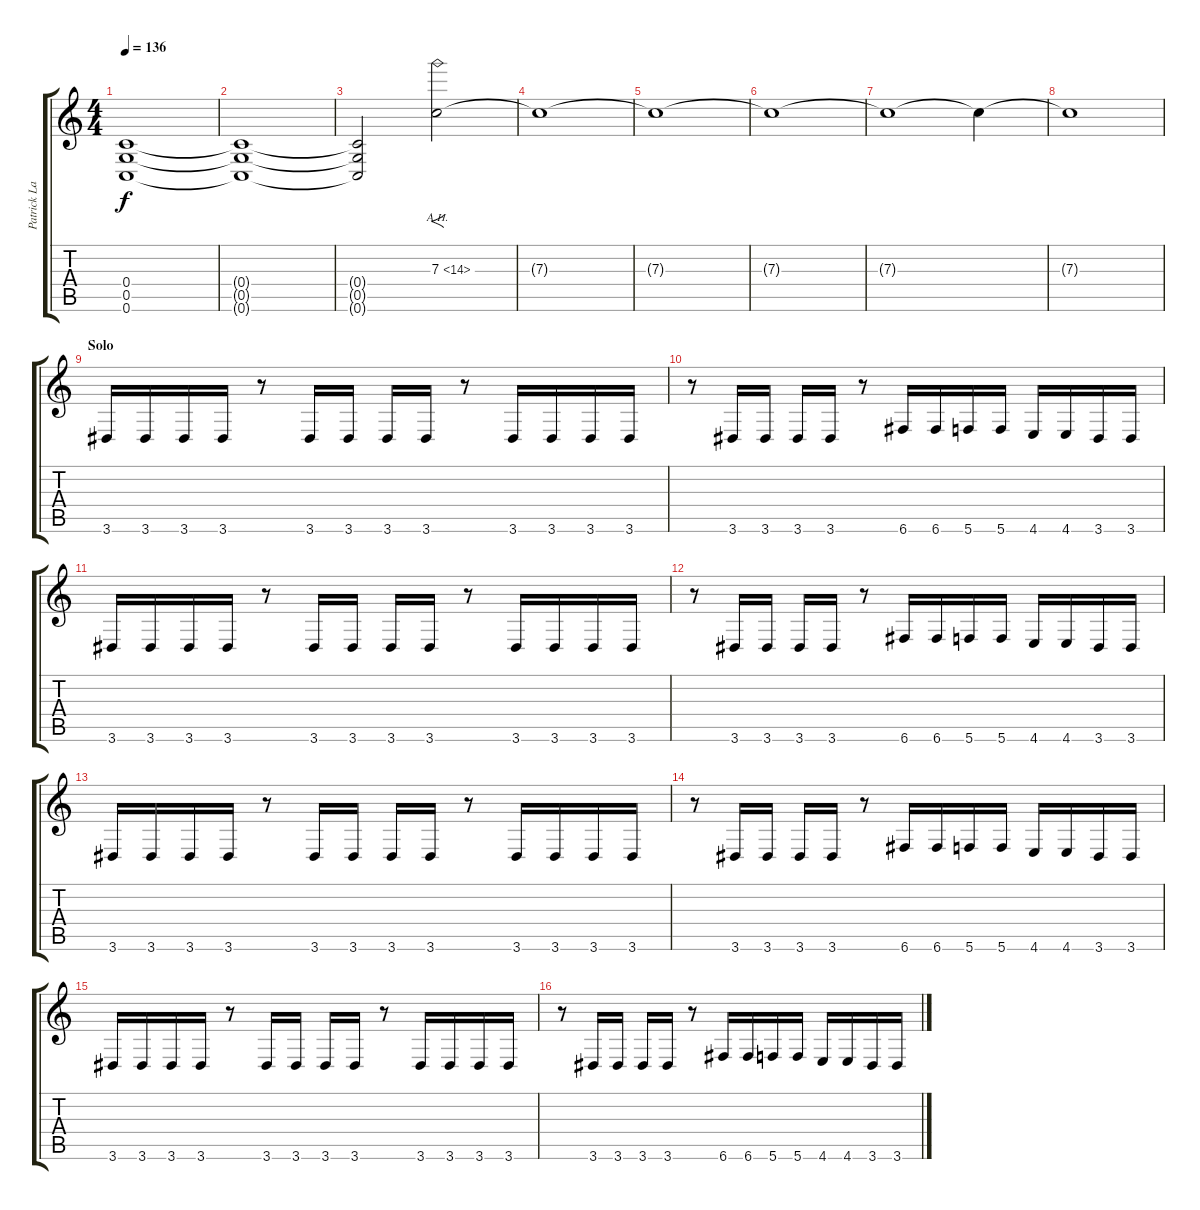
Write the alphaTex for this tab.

\track ("Patrick Lachman" "Patrick La") {instrument distortionguitar}
\staff {score tabs}
\tuning (D4 A3 F3 C3 G2 C2) {hide}
\ts (4 4)
\tempo 136
\clef g2
\ks c
(0.4{t} 0.5{t} 0.6{t}).1{dy f volume 0} |
(0.4{t} 0.5{t} 0.6{t}).1 |
(0.4{t} 0.5{t} 0.6{t}).2 7.3{ah 7}.2{f volume 10 balance 16} |
7.3{t}.1 |
7.3{t}.1 |
7.3{t}.1 |
7.3{t}.1 7.3{t}.4 |
7.3{t}.1 |
\section ("" "Solo")
3.6.16{volume 13} 3.6.16 3.6.16 3.6.16 r.8 3.6.16 3.6.16 3.6.16 3.6.16 r.8 3.6.16 3.6.16 3.6.16 3.6.16 |
r.8 3.6.16 3.6.16 3.6.16 3.6.16 r.8 6.6.16 6.6.16 5.6.16 5.6.16 4.6.16 4.6.16 3.6.16 3.6.16 |
3.6.16 3.6.16 3.6.16 3.6.16 r.8 3.6.16 3.6.16 3.6.16 3.6.16 r.8 3.6.16 3.6.16 3.6.16 3.6.16 |
r.8 3.6.16 3.6.16 3.6.16 3.6.16 r.8 6.6.16 6.6.16 5.6.16 5.6.16 4.6.16 4.6.16 3.6.16 3.6.16 |
3.6.16 3.6.16 3.6.16 3.6.16 r.8 3.6.16 3.6.16 3.6.16 3.6.16 r.8 3.6.16 3.6.16 3.6.16 3.6.16 |
r.8 3.6.16 3.6.16 3.6.16 3.6.16 r.8 6.6.16 6.6.16 5.6.16 5.6.16 4.6.16 4.6.16 3.6.16 3.6.16 |
3.6.16 3.6.16 3.6.16 3.6.16 r.8 3.6.16 3.6.16 3.6.16 3.6.16 r.8 3.6.16 3.6.16 3.6.16 3.6.16 |
r.8 3.6.16 3.6.16 3.6.16 3.6.16 r.8 6.6.16 6.6.16 5.6.16 5.6.16 4.6.16 4.6.16 3.6.16 3.6.16
